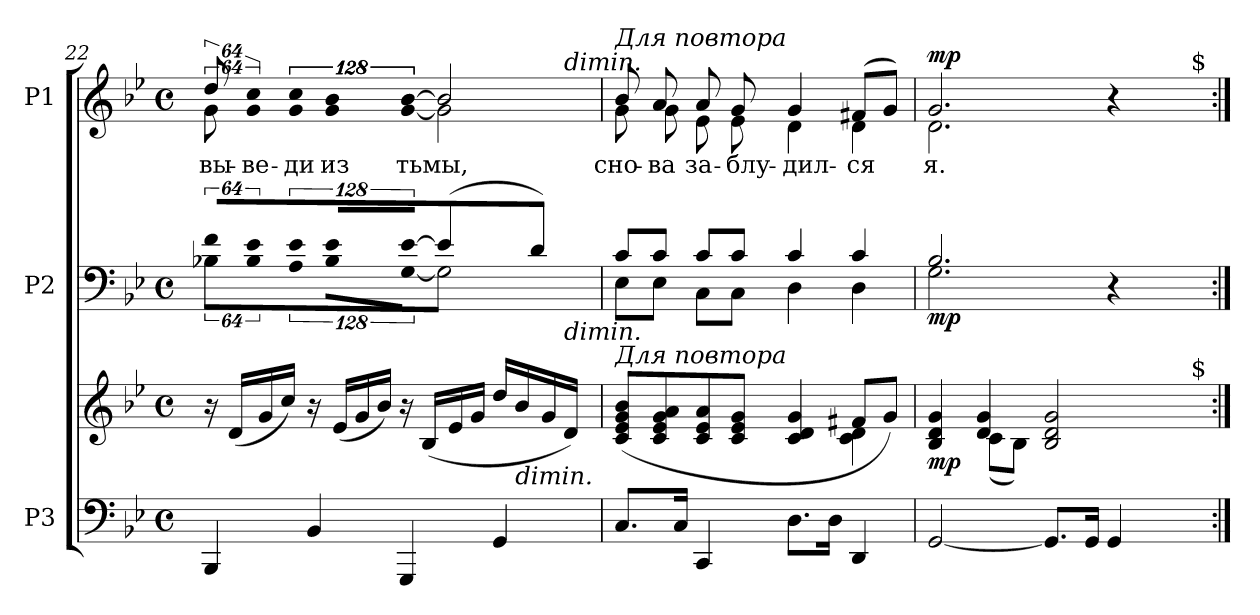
**kern	**kern	**dynam	**kern	**dynam	**kern	**text	**dynam
*part3	*part3	*part3	*part2	*part2	*part1	*part1	*part1
*staff4	*staff3	*staff3/4	*staff2	*staff2	*staff1	*staff1	*staff1
*I"P3	*	*	*I"P2	*	*I"P1	*	*
*clefF4	*clefG2	*	*clefF4	*	*clefG2	*	*
*k[b-e-]	*k[b-e-]	*	*k[b-e-]	*	*k[b-e-]	*	*
*g:	*g:	*	*g:	*	*g:	*	*
*M4/4	*M4/4	*	*M4/4	*	*M4/4	*	*
*met(c)	*met(c)	*	*met(c)	*	*met(c)	*	*
=22	=22	=22	=22	=22	=22	=22	=22
*	*	*	*^	*	*	*	*
!	!	!	!LO:N:vis=8	!LO:N:vis=8	!	!LO:N:vis=8	!	!
*	*	*	*	*	*	*^	*	*
!	!	!	!	!	!	!	!LO:N:vis=8	!LO:LY:b:color=#000000	!
*	*	*	*	*^	*	*	*^	*	*
4BBB-i/	16r	.	512%51fi/L	512%51B-Xi\L	2...ryy	.	512%51ddi/	512%51gi\	2...ryy	вы-	.
.	(16di/LL	.	.	.	.	.	.	.	.	.	.
!	!	!	!LO:N:vis=8	!LO:N:vis=8	!	!	!LO:N:vis=8	!	!	!	!
!	!	!	!	!	!	!	!	!LO:N:vis=8	!	!LO:LY:b:color=#000000	!
.	.	.	512%51e-i/	512%51B-i\	.	.	512%51cci/	512%51gi\	.	-ве-	.
.	16gi/	.	.	.	.	.	.	.	.	.	.
.	16cci/JJ)	.	.	.	.	.	.	.	.	.	.
!	!	!	!LO:N:vis=8	!LO:N:vis=8	!	!	!LO:N:vis=8	!	!	!	!
!	!	!	!	!	!	!	!	!LO:N:vis=8	!	!LO:LY:b:color=#000000	!
.	.	.	1024%103e-i/J	1024%103Ai\J	.	.	1024%103cci/	1024%103gi\	.	-ди	.
4BB-i/	16r	.	.	.	.	.	.	.	.	.	.
!	!	!	!LO:N:vis=8	!LO:N:vis=8	!	!	!LO:N:vis=8	!	!	!	!
!	!	!	!	!	!	!	!	!LO:N:vis=8	!	!LO:LY:b:color=#000000	!
.	.	.	512%51e-i/L	512%51B-i\L	.	.	512%51b-i/	512%51gi\	.	из	.
.	(16e-i/LL	.	.	.	.	.	.	.	.	.	.
.	16gi/	.	.	.	.	.	.	.	.	.	.
!	!	!	!LO:N:vis=8	!LO:N:vis=8	!	!	!LO:N:vis=8	!	!	!	!
!	!	!	!	!	!	!	!	!LO:N:vis=8	!	!LO:LY:b:color=#000000	!
.	.	.	[>1024%103e-i/J	[<1024%103Gi\J	.	.	[>1024%103b-i/	[<1024%103gi\	.	тьмы,	.
.	16b-i/JJ)	.	.	.	.	.	.	.	.	.	.
4GGGi/	16r	.	(4e-i/]	2Gi\]	.	.	2b-i/]	2gi\]	.	.	.
.	(16B-i/LL	.	.	.	.	.	.	.	.	.	.
.	16e-i/	.	.	.	.	.	.	.	.	.	.
.	16gi/JJ	.	.	.	.	.	.	.	.	.	.
4GGi/	16ddi/LL	.	4di/)	.	.	.	.	.	.	.	.
!	!LO:TX:b:i:t=dimin.	!	!	!	!	!	!	!	!	!	!
.	16b-i/	.	.	.	.	.	.	.	.	.	.
.	16gi/	.	.	.	.	.	.	.	.	.	.
!	!	!	!	!	!	!	!	!	!LO:TX:a:i:t=dimin.	!	!
!	!	!	!	!	!LO:TX:b:i:t=dimin.	!	!	!	!	!	!
.	16di/JJ)	.	.	.	16ryy	.	.	.	16ryy	.	.
*	*	*	*	*v	*v	*	*	*	*	*	*
*	*	*	*	*	*	*v	*v	*v	*	*
=23	=23	=23	=23	=23	=23	=23	=23	=23
*	*^	*	*	*	*	*	*	*
*	*	*	*	*	*^	*	*^	*	*
*	*	*	*	*	*	*	*	*	*^	*	*
!	!	!	!	!	!	!	!	!LO:TX:a:i:t=Для повтора	!	!	!	!
!	!LO:TX:a:i:t=Для повтора	!	!	!	!	!	!	!	!	!	!	!
!	!	!	!	!	!	!	!	!	!	!	!LO:LY:b:color=#000000	!
*	*	*	*	*	*v	*v	*	*	*	*	*	*
*	*	*	*	*	*	*	*	*v	*v	*	*
8.Ci/L	(8ci/ 8e-i 8gi 8b-iL	2.ryy	.	8ci/L	8E-i\L	.	8b-i/	8gi\	сно-	.
!	!	!	!	!	!	!	!	!	!LO:LY:b:color=#000000	!
.	8ci/ 8e-i 8gi 8ai	.	.	8ci/J	8E-i\J	.	8ai/	8gi\	-ва	.
16Ci/Jk	.	.	.	.	.	.	.	.	.	.
!	!	!	!	!	!	!	!	!	!LO:LY:b:color=#000000	!
4CCi/	8ci/ 8e-i 8ai	.	.	8ci/L	8Ci\L	.	8ai/	8e-i\	за-	.
!	!	!	!	!	!	!	!	!	!LO:LY:b:color=#000000	!
.	8ci/ 8e-i 8giJ	.	.	8ci/J	8Ci\J	.	8gi/	8e-i\	-блу-	.
!	!	!	!	!	!	!	!	!	!LO:LY:b:color=#000000	!
8.Di\L	4ci/ 4di 4gi	.	.	4ci/	4Di\	.	4gi/	4di\	-дил-	.
16Di\Jk	.	.	.	.	.	.	.	.	.	.
!	!	!	!	!	!	!	!	!	!LO:LY:b:color=#000000	!
4DDi/	8f#Xi/L	4ci\ 4di	.	4ci/	4Di\	.	(8f#Xi/L	4di\	-ся	.
.	8gi/J)	.	.	.	.	.	8gi/J)	.	.	.
*	*	*	*	*	*	*	*v	*v	*	*
!!LO:LB:g=z
=24	=24	=24	=24	=24	=24	=24	=24	=24	=24
!	!	!	!	!	!	!	!	!LO:LY:b:color=#000000	!
*	*	*^	*	*	*	*	*^	*	*
*	*	*	*	*	*	*	*	*	*^	*	*
[<2GGi/	4B-i/ 4di 4gi	4ryy	2ryy	mp	2.B-i/	2.Gi\	mp	2.gi/	2.di\	2ryy	я.	mp
.	4di/ 4gi	(8ci\L	.	.	.	.	.	.	.	.	.	.
.	.	8B-i\J)	.	.	.	.	.	.	.	.	.	.
8.GGi/L]	2B-i/ 2di 2gi	2ryy	4ryy	.	.	.	.	.	.	4ryy	.	.
16GGi/Jk	.	.	.	.	.	.	.	.	.	.	.	.
4GGi/	.	.	8ryy	.	4r	4ryy	.	4r	4ryy	8ryy	.	.
.	.	.	16ryy	.	.	.	.	.	.	16ryy	.	.
.	.	.	32ryy	.	.	.	.	.	.	32ryy	.	.
.	.	.	64ryy	.	.	.	.	.	.	64ryy	.	.
.	.	.	128...ryy	.	.	.	.	.	.	128...ryy	.	.
!	!	!	!	!	!	!	!	!	!	!LO:TX:a:t=$	!	!
!	!	!	!LO:TX:a:t=$	!	!	!	!	!	!	!	!	!
.	.	.	1024ryy	.	.	.	.	.	.	1024ryy	.	.
*	*v	*v	*v	*	*	*	*	*v	*v	*v	*	*
*	*	*	*v	*v	*	*	*	*
=:|!	=:|!	=:|!	=:|!	=:|!	=:|!	=:|!	=:|!
*-	*-	*-	*-	*-	*-	*-	*-
